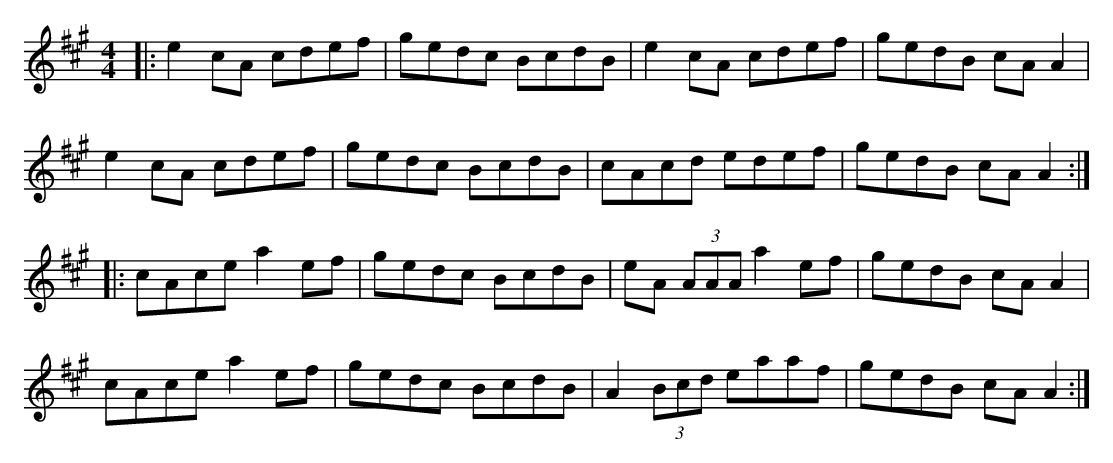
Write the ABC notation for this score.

X:1
M:4/4
K:A
|:e2 cA cdef|gedc BcdB|e2 cA cdef|gedB cA A2|
e2 cA cdef|gedc BcdB|cAcd edef|gedB cA A2:|
|:cAce a2 ef|gedc BcdB|eA (3AAA a2 ef|gedB cA A2|
cAce a2 ef|gedc BcdB|A2 (3Bcd eaaf|gedB cA A2:|
